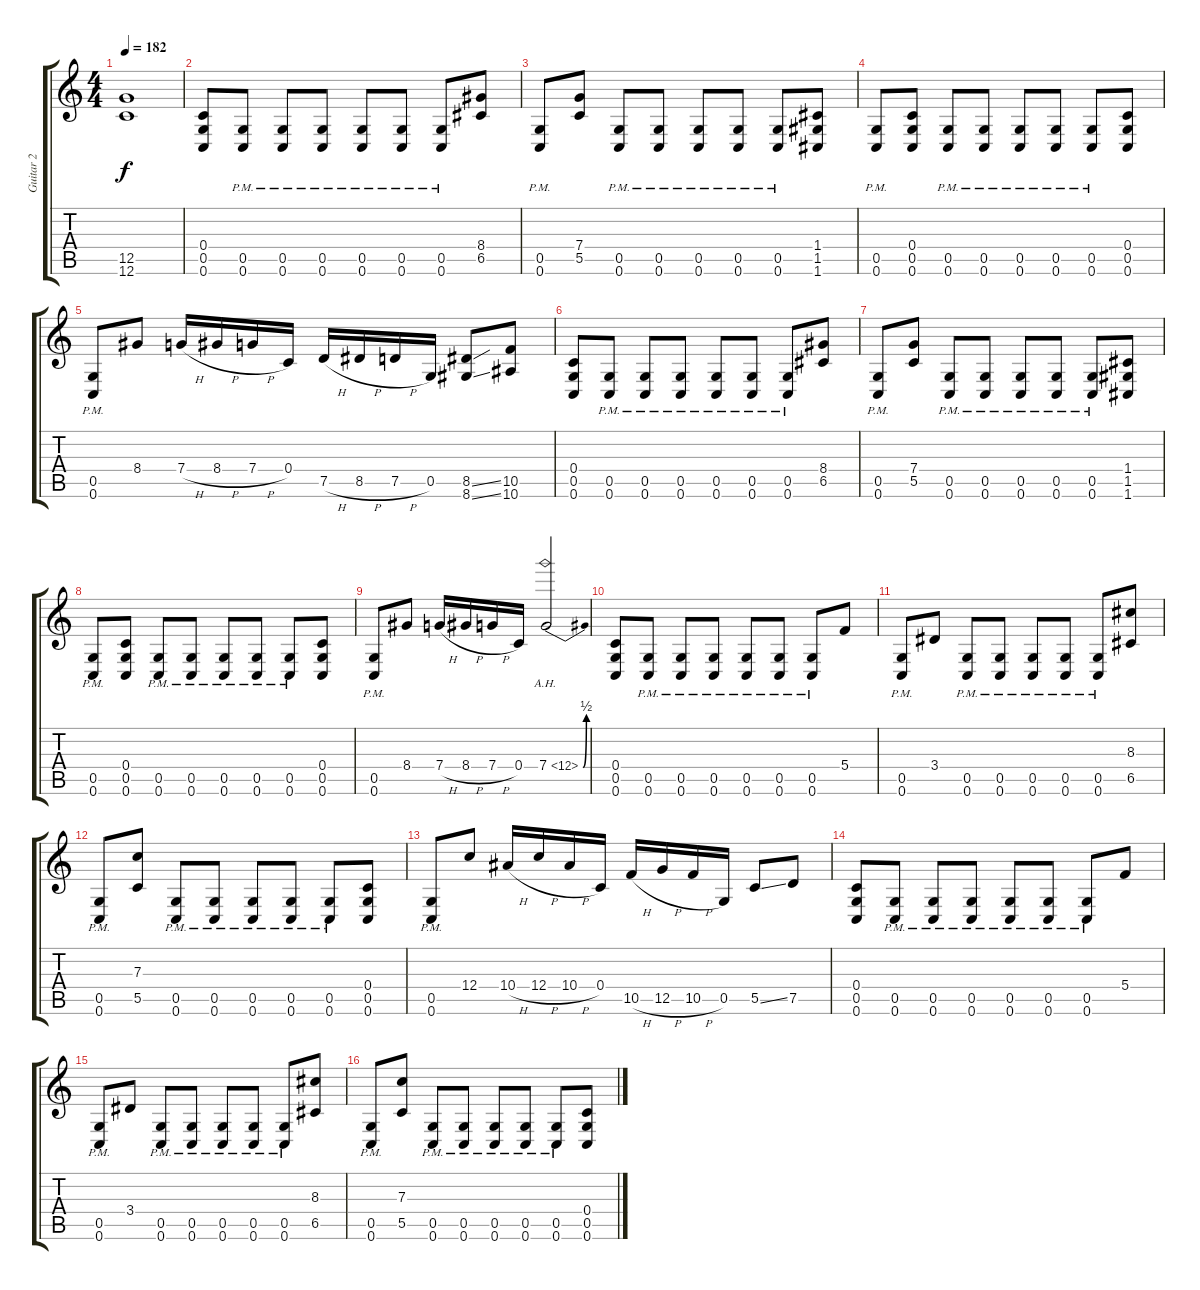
\track ("Guitar 2" "Guitar 2") {instrument overdrivenguitar}
\staff {score tabs}
\tuning (D4 A3 F3 C3 G2 C2) {hide}
\ts (4 4)
\tempo 182
\clef g2
\ks c
(12.5{t} 12.6{t}).1{dy f} |
(0.4 0.5 0.6).8 (0.5{pm} 0.6{pm}).8 (0.5{pm} 0.6{pm}).8 (0.5{pm} 0.6{pm}).8 (0.5{pm} 0.6{pm}).8 (0.5{pm} 0.6{pm}).8 (0.5{pm} 0.6{pm}).8 (8.4 6.5).8 |
(0.5{pm} 0.6{pm}).8 (7.4 5.5).8 (0.5{pm} 0.6{pm}).8 (0.5{pm} 0.6{pm}).8 (0.5{pm} 0.6{pm}).8 (0.5{pm} 0.6{pm}).8 (0.5{pm} 0.6{pm}).8 (1.4 1.5 1.6).8 |
(0.5{pm} 0.6{pm}).8 (0.4 0.5 0.6).8 (0.5{pm} 0.6{pm}).8 (0.5{pm} 0.6{pm}).8 (0.5{pm} 0.6{pm}).8 (0.5{pm} 0.6{pm}).8 (0.5{pm} 0.6{pm}).8 (0.4 0.5 0.6).8 |
(0.5{pm} 0.6{pm}).8 8.4.8 7.4{h}.16 8.4{h}.16 7.4{h}.16 0.4.16 7.5{h}.16 8.5{h}.16 7.5{h}.16 0.5.16 (8.5{ss} 8.6{ss}).8 (10.5 10.6).8 |
(0.4 0.5 0.6).8 (0.5{pm} 0.6{pm}).8 (0.5{pm} 0.6{pm}).8 (0.5{pm} 0.6{pm}).8 (0.5{pm} 0.6{pm}).8 (0.5{pm} 0.6{pm}).8 (0.5{pm} 0.6{pm}).8 (8.4 6.5).8 |
(0.5{pm} 0.6{pm}).8 (7.4 5.5).8 (0.5{pm} 0.6{pm}).8 (0.5{pm} 0.6{pm}).8 (0.5{pm} 0.6{pm}).8 (0.5{pm} 0.6{pm}).8 (0.5{pm} 0.6{pm}).8 (1.4 1.5 1.6).8 |
(0.5{pm} 0.6{pm}).8 (0.4 0.5 0.6).8 (0.5{pm} 0.6{pm}).8 (0.5{pm} 0.6{pm}).8 (0.5{pm} 0.6{pm}).8 (0.5{pm} 0.6{pm}).8 (0.5{pm} 0.6{pm}).8 (0.4 0.5 0.6).8 |
(0.5{pm} 0.6{pm}).8 8.4.8 7.4{h}.16 8.4{h}.16 7.4{h}.16 0.4.16 7.4{be (bend 0 0 60 2) ah 5}.2 |
(0.4 0.5 0.6).8 (0.5{pm} 0.6{pm}).8 (0.5{pm} 0.6{pm}).8 (0.5{pm} 0.6{pm}).8 (0.5{pm} 0.6{pm}).8 (0.5{pm} 0.6{pm}).8 (0.5{pm} 0.6{pm}).8 5.4.8 |
(0.5{pm} 0.6{pm}).8 3.4.8 (0.5{pm} 0.6{pm}).8 (0.5{pm} 0.6{pm}).8 (0.5{pm} 0.6{pm}).8 (0.5{pm} 0.6{pm}).8 (0.5{pm} 0.6{pm}).8 (8.3 6.5).8 |
(0.5{pm} 0.6{pm}).8 (7.3 5.5).8 (0.5{pm} 0.6{pm}).8 (0.5{pm} 0.6{pm}).8 (0.5{pm} 0.6{pm}).8 (0.5{pm} 0.6{pm}).8 (0.5{pm} 0.6{pm}).8 (0.4 0.5 0.6).8 |
(0.5{pm} 0.6{pm}).8 12.4.8 10.4{h}.16 12.4{h}.16 10.4{h}.16 0.4.16 10.5{h}.16 12.5{h}.16 10.5{h}.16 0.5.16 5.5{ss}.8 7.5.8 |
(0.4 0.5 0.6).8 (0.5{pm} 0.6{pm}).8 (0.5{pm} 0.6{pm}).8 (0.5{pm} 0.6{pm}).8 (0.5{pm} 0.6{pm}).8 (0.5{pm} 0.6{pm}).8 (0.5{pm} 0.6{pm}).8 5.4.8 |
(0.5{pm} 0.6{pm}).8 3.4.8 (0.5{pm} 0.6{pm}).8 (0.5{pm} 0.6{pm}).8 (0.5{pm} 0.6{pm}).8 (0.5{pm} 0.6{pm}).8 (0.5{pm} 0.6{pm}).8 (8.3 6.5).8 |
(0.5{pm} 0.6{pm}).8 (7.3 5.5).8 (0.5{pm} 0.6{pm}).8 (0.5{pm} 0.6{pm}).8 (0.5{pm} 0.6{pm}).8 (0.5{pm} 0.6{pm}).8 (0.5{pm} 0.6{pm}).8 (0.4 0.5 0.6).8
